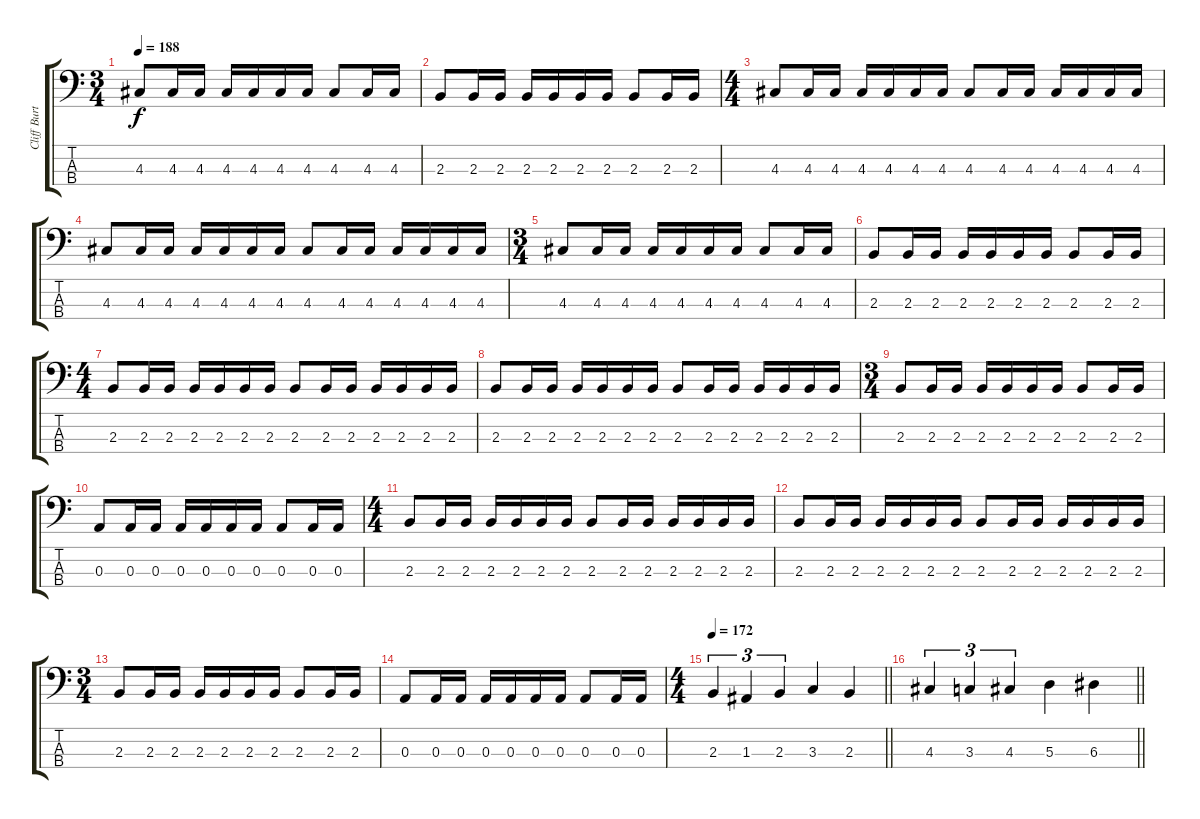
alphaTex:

\track ("Cliff Burton" "Cliff Burt") {instrument electricbassfinger}
\staff {score tabs}
\tuning (G2 D2 A1 E1) {hide}
\ts (3 4)
\tempo 188
\clef f4
\ks c
4.3.8{dy f} 4.3.16 4.3.16 4.3.16 4.3.16 4.3.16 4.3.16 4.3.8 4.3.16 4.3.16 |
2.3.8 2.3.16 2.3.16 2.3.16 2.3.16 2.3.16 2.3.16 2.3.8 2.3.16 2.3.16 |
\ts (4 4)
4.3.8 4.3.16 4.3.16 4.3.16 4.3.16 4.3.16 4.3.16 4.3.8 4.3.16 4.3.16 4.3.16 4.3.16 4.3.16 4.3.16 |
4.3.8 4.3.16 4.3.16 4.3.16 4.3.16 4.3.16 4.3.16 4.3.8 4.3.16 4.3.16 4.3.16 4.3.16 4.3.16 4.3.16 |
\ts (3 4)
4.3.8 4.3.16 4.3.16 4.3.16 4.3.16 4.3.16 4.3.16 4.3.8 4.3.16 4.3.16 |
2.3.8 2.3.16 2.3.16 2.3.16 2.3.16 2.3.16 2.3.16 2.3.8 2.3.16 2.3.16 |
\ts (4 4)
2.3.8 2.3.16 2.3.16 2.3.16 2.3.16 2.3.16 2.3.16 2.3.8 2.3.16 2.3.16 2.3.16 2.3.16 2.3.16 2.3.16 |
2.3.8 2.3.16 2.3.16 2.3.16 2.3.16 2.3.16 2.3.16 2.3.8 2.3.16 2.3.16 2.3.16 2.3.16 2.3.16 2.3.16 |
\ts (3 4)
2.3.8 2.3.16 2.3.16 2.3.16 2.3.16 2.3.16 2.3.16 2.3.8 2.3.16 2.3.16 |
0.3.8 0.3.16 0.3.16 0.3.16 0.3.16 0.3.16 0.3.16 0.3.8 0.3.16 0.3.16 |
\ts (4 4)
2.3.8 2.3.16 2.3.16 2.3.16 2.3.16 2.3.16 2.3.16 2.3.8 2.3.16 2.3.16 2.3.16 2.3.16 2.3.16 2.3.16 |
2.3.8 2.3.16 2.3.16 2.3.16 2.3.16 2.3.16 2.3.16 2.3.8 2.3.16 2.3.16 2.3.16 2.3.16 2.3.16 2.3.16 |
\ts (3 4)
2.3.8 2.3.16 2.3.16 2.3.16 2.3.16 2.3.16 2.3.16 2.3.8 2.3.16 2.3.16 |
0.3.8 0.3.16 0.3.16 0.3.16 0.3.16 0.3.16 0.3.16 0.3.8 0.3.16 0.3.16 |
\ts (4 4)
\tempo 172
\barLineRight lightlight
2.3.4{tu (3 2)} 1.3.4{tu (3 2)} 2.3.4{tu (3 2)} 3.3.4 2.3.4 |
\section ("" "")
\barLineRight lightlight
4.3.4{tu (3 2)} 3.3.4{tu (3 2)} 4.3.4{tu (3 2)} 5.3.4 6.3.4
